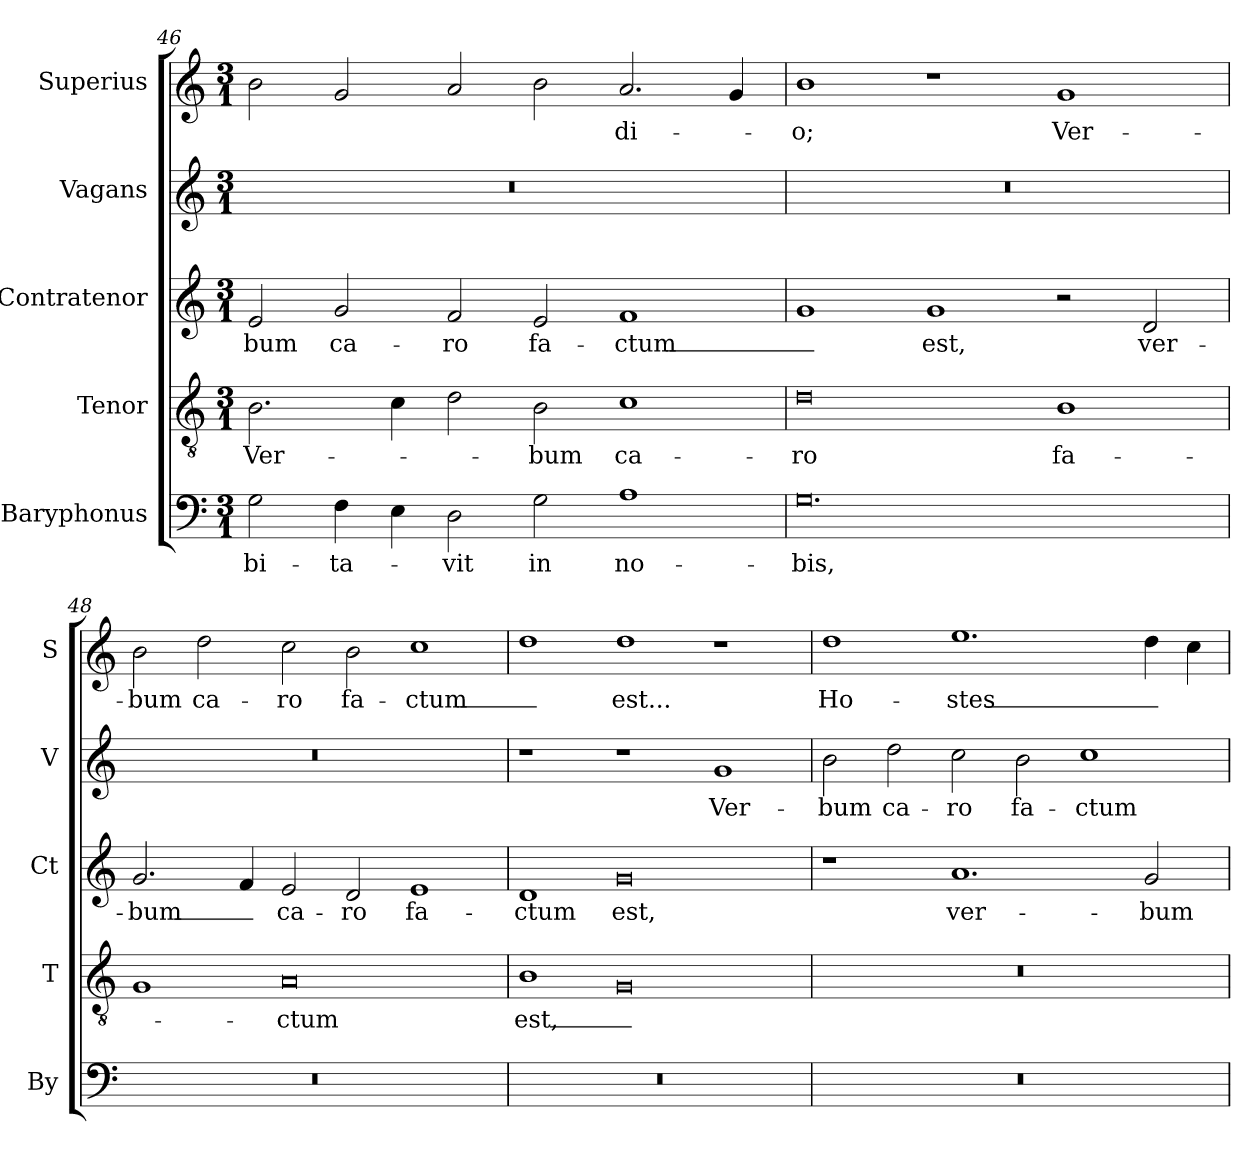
**kern	**text	**kern	**text	**kern	**text	**kern	**text	**kern	**text
*part5	*part5	*part4	*part4	*part3	*part3	*part2	*part2	*part1	*part1
*staff5	*staff5	*staff4	*staff4	*staff3	*staff3	*staff2	*staff2	*staff1	*staff1
*I"Baryphonus	*	*I"Tenor	*	*I"Contratenor	*	*I"Vagans	*	*I"Superius	*
*I'By	*	*I'T	*	*I'Ct	*	*I'V	*	*I'S	*
*clefF4	*	*clefGv2	*	*clefG2	*	*clefG2	*	*clefG2	*
*k[]	*	*k[]	*	*k[]	*	*k[]	*	*k[]	*
*M3/1	*	*M3/1	*	*M3/1	*	*M3/1	*	*M3/1	*
=46	=46	=46	=46	=46	=46	=46	=46	=46	=46
2G\	-bi-	2.B\	Ver-	2e/	-bum	0.r	.	2b\	.
4F\	-ta-	.	.	2g/	ca-	.	.	2g/	.
4E\	.	4c\	.	.	.	.	.	.	.
2D\	-vit	2d\	.	2f/	-ro	.	.	2a/	.
2G\	in	2B\	-bum	2e/	fa-	.	.	2b\	.
1A	no-	1c	ca-	1f	-ctum_	.	.	2.a/	-di-
.	.	.	.	.	.	.	.	4g/	.
=47	=47	=47	=47	=47	=47	=47	=47	=47	=47
0.G	-bis,	0d	-ro	1g	_	0.r	.	1b	-o;
.	.	.	.	1g	est,	.	.	1r	.
.	.	1B	fa-	2r	.	.	.	1g	Ver-
.	.	.	.	2d/	ver-	.	.	.	.
=48	=48	=48	=48	=48	=48	=48	=48	=48	=48
0.r	.	1G	.	2.g/	-bum_	0.r	.	2b\	-bum
.	.	.	.	.	.	.	.	2dd\	ca-
.	.	.	.	4f/	_	.	.	.	.
.	.	0A	-ctum	2e/	ca-	.	.	2cc\	-ro
.	.	.	.	2d/	-ro	.	.	2b\	fa-
.	.	.	.	1e	fa-	.	.	1cc	-ctum_
=49	=49	=49	=49	=49	=49	=49	=49	=49	=49
0.r	.	1B	est,_	1d	-ctum	1r	.	1dd	_
.	.	0G	_	0g	est,	1r	.	1dd	est...
.	.	.	.	.	.	1g	Ver-	1r	.
=50	=50	=50	=50	=50	=50	=50	=50	=50	=50
0.r	.	0.r	.	1r	.	2b\	-bum	1dd	Ho-
.	.	.	.	.	.	2dd\	ca-	.	.
.	.	.	.	1.a	ver-	2cc\	-ro	1.ee	-stes_
.	.	.	.	.	.	2b\	fa-	.	.
.	.	.	.	.	.	1cc	-ctum	.	.
.	.	.	.	2g/	-bum	.	.	4dd\	_
.	.	.	.	.	.	.	.	4cc\	_
=	=	=	=	=	=	=	=	=	=
*-	*-	*-	*-	*-	*-	*-	*-	*-	*-
